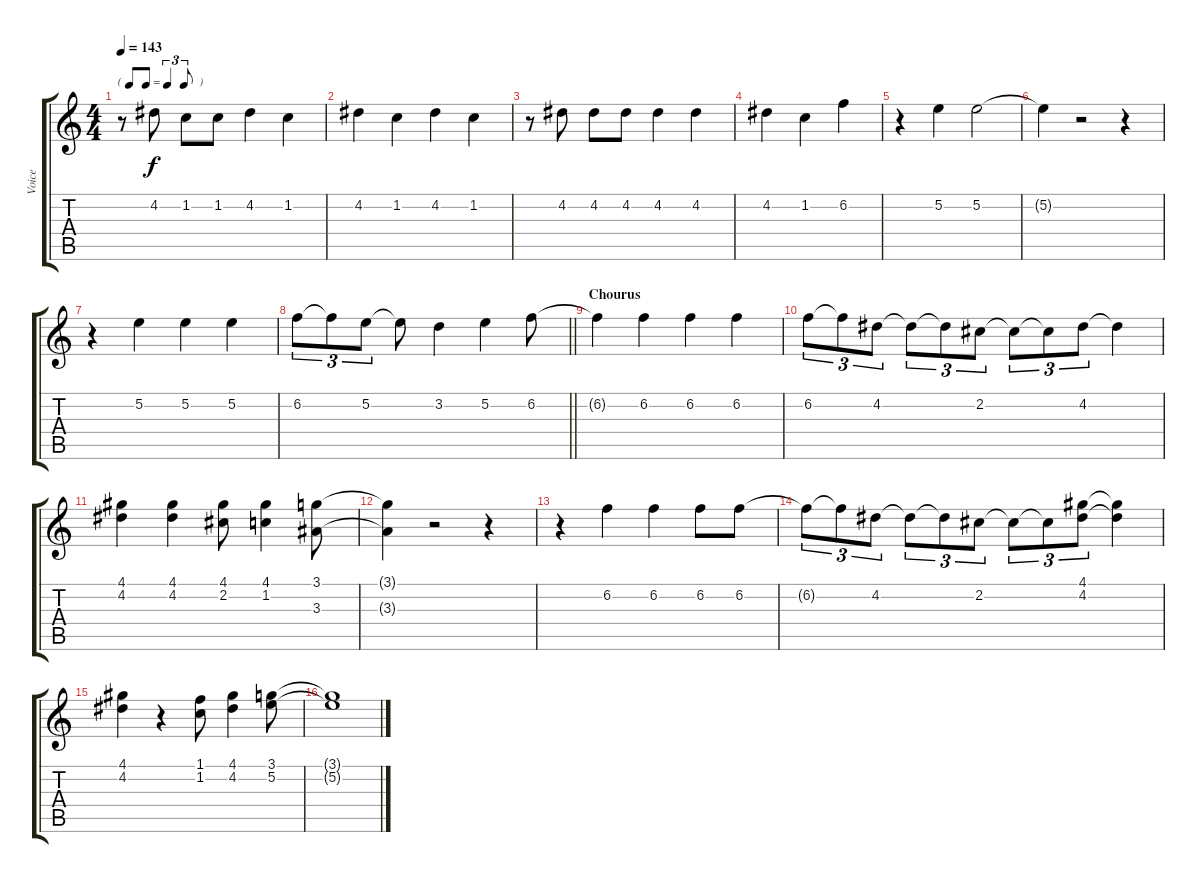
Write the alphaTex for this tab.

\track ("Voice" "Voice") {instrument drawbarorgan}
\staff {score tabs}
\tuning (E5 B4 G4 D4 A3 E3) {hide}
\ts (4 4)
\tf triplet8th
\tempo 143
\clef g2
\ks c
r.8{dy f} 4.2.8 1.2.8 1.2.8 4.2.4 1.2.4 |
4.2.4 1.2.4 4.2.4 1.2.4 |
r.8 4.2.8 4.2.8 4.2.8 4.2.4 4.2.4 |
4.2.4 1.2.4 6.2.4 |
r.4 5.2.4 5.2.2 |
5.2{t}.4 r.2 r.4 |
r.4 5.2.4 5.2.4 5.2.4 |
\barLineRight lightlight
6.2.8{tu (3 2)} 6.2{t}.8{tu (3 2)} 5.2.8{tu (3 2)} 5.2{t}.8 3.2.4 5.2.4 6.2.8 |
\section ("" "Chourus")
6.2{t}.4 6.2.4 6.2.4 6.2.4 |
6.2.8{tu (3 2)} 6.2{t}.8{tu (3 2)} 4.2.8{tu (3 2)} 4.2{t}.8{tu (3 2)} 4.2{t}.8{tu (3 2)} 2.2.8{tu (3 2)} 2.2{t}.8{tu (3 2)} 2.2{t}.8{tu (3 2)} 4.2.8{tu (3 2)} 4.2{t}.4 |
(4.1 4.2).4 (4.1 4.2).4 (4.1 2.2).8 (4.1 1.2).4 (3.1 3.3).8 |
(3.1{t} 3.3{t}).4 r.2 r.4 |
r.4 6.2.4 6.2.4 6.2.8 6.2.8 |
6.2{t}.8{tu (3 2)} 6.2{t}.8{tu (3 2)} 4.2.8{tu (3 2)} 4.2{t}.8{tu (3 2)} 4.2{t}.8{tu (3 2)} 2.2.8{tu (3 2)} 2.2{t}.8{tu (3 2)} 2.2{t}.8{tu (3 2)} (4.1 4.2).8{tu (3 2)} (4.1{t} 4.2{t}).4 |
(4.1 4.2).4 r.4 (1.1 1.2).8 (4.1 4.2).4 (3.1 5.2).8 |
(3.1{t} 5.2{t}).1
